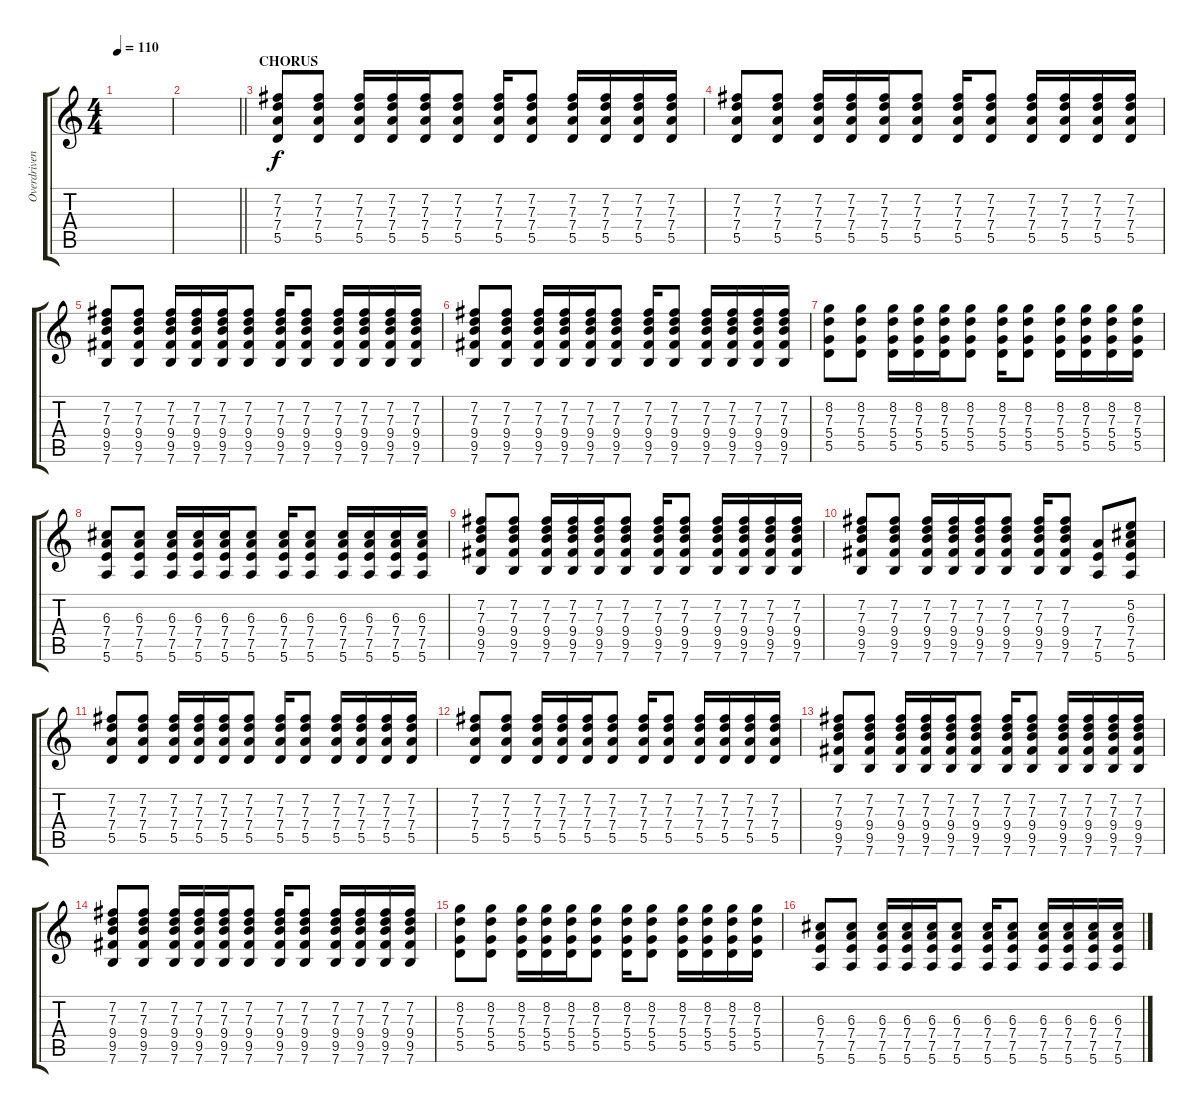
\track ("Overdriven" "Overdriven") {instrument electricguitarclean}
\staff {score tabs}
\tuning (E4 B3 G3 D3 A2 E2) {hide}
\ts (4 4)
\tempo 110
\clef g2
\ks c
|
\barLineRight lightlight
|
\section ("" "CHORUS")
(7.2 7.3 7.4 5.5).8{volume 16 balance 8} (7.2 7.3 7.4 5.5).8 (7.2 7.3 7.4 5.5).16 (7.2 7.3 7.4 5.5).16 (7.2 7.3 7.4 5.5).16 (7.2 7.3 7.4 5.5).8 (7.2 7.3 7.4 5.5).16 (7.2 7.3 7.4 5.5).8 (7.2 7.3 7.4 5.5).16 (7.2 7.3 7.4 5.5).16 (7.2 7.3 7.4 5.5).16 (7.2 7.3 7.4 5.5).16 |
(7.2 7.3 7.4 5.5).8 (7.2 7.3 7.4 5.5).8 (7.2 7.3 7.4 5.5).16 (7.2 7.3 7.4 5.5).16 (7.2 7.3 7.4 5.5).16 (7.2 7.3 7.4 5.5).8 (7.2 7.3 7.4 5.5).16 (7.2 7.3 7.4 5.5).8 (7.2 7.3 7.4 5.5).16 (7.2 7.3 7.4 5.5).16 (7.2 7.3 7.4 5.5).16 (7.2 7.3 7.4 5.5).16 |
(7.2 7.3 9.4 9.5 7.6).8 (7.2 7.3 9.4 9.5 7.6).8 (7.2 7.3 9.4 9.5 7.6).16 (7.2 7.3 9.4 9.5 7.6).16 (7.2 7.3 9.4 9.5 7.6).16 (7.2 7.3 9.4 9.5 7.6).8 (7.2 7.3 9.4 9.5 7.6).16 (7.2 7.3 9.4 9.5 7.6).8 (7.2 7.3 9.4 9.5 7.6).16 (7.2 7.3 9.4 9.5 7.6).16 (7.2 7.3 9.4 9.5 7.6).16 (7.2 7.3 9.4 9.5 7.6).16 |
(7.2 7.3 9.4 9.5 7.6).8 (7.2 7.3 9.4 9.5 7.6).8 (7.2 7.3 9.4 9.5 7.6).16 (7.2 7.3 9.4 9.5 7.6).16 (7.2 7.3 9.4 9.5 7.6).16 (7.2 7.3 9.4 9.5 7.6).8 (7.2 7.3 9.4 9.5 7.6).16 (7.2 7.3 9.4 9.5 7.6).8 (7.2 7.3 9.4 9.5 7.6).16 (7.2 7.3 9.4 9.5 7.6).16 (7.2 7.3 9.4 9.5 7.6).16 (7.2 7.3 9.4 9.5 7.6).16 |
(8.2 7.3 5.4 5.5).8 (8.2 7.3 5.4 5.5).8 (8.2 7.3 5.4 5.5).16 (8.2 7.3 5.4 5.5).16 (8.2 7.3 5.4 5.5).16 (8.2 7.3 5.4 5.5).8 (8.2 7.3 5.4 5.5).16 (8.2 7.3 5.4 5.5).8 (8.2 7.3 5.4 5.5).16 (8.2 7.3 5.4 5.5).16 (8.2 7.3 5.4 5.5).16 (8.2 7.3 5.4 5.5).16 |
(6.3 7.4 7.5 5.6).8 (6.3 7.4 7.5 5.6).8 (6.3 7.4 7.5 5.6).16 (6.3 7.4 7.5 5.6).16 (6.3 7.4 7.5 5.6).16 (6.3 7.4 7.5 5.6).8 (6.3 7.4 7.5 5.6).16 (6.3 7.4 7.5 5.6).8 (6.3 7.4 7.5 5.6).16 (6.3 7.4 7.5 5.6).16 (6.3 7.4 7.5 5.6).16 (6.3 7.4 7.5 5.6).16 |
(7.2 7.3 9.4 9.5 7.6).8 (7.2 7.3 9.4 9.5 7.6).8 (7.2 7.3 9.4 9.5 7.6).16 (7.2 7.3 9.4 9.5 7.6).16 (7.2 7.3 9.4 9.5 7.6).16 (7.2 7.3 9.4 9.5 7.6).8 (7.2 7.3 9.4 9.5 7.6).16 (7.2 7.3 9.4 9.5 7.6).8 (7.2 7.3 9.4 9.5 7.6).16 (7.2 7.3 9.4 9.5 7.6).16 (7.2 7.3 9.4 9.5 7.6).16 (7.2 7.3 9.4 9.5 7.6).16 |
(7.2 7.3 9.4 9.5 7.6).8 (7.2 7.3 9.4 9.5 7.6).8 (7.2 7.3 9.4 9.5 7.6).16 (7.2 7.3 9.4 9.5 7.6).16 (7.2 7.3 9.4 9.5 7.6).16 (7.2 7.3 9.4 9.5 7.6).8 (7.2 7.3 9.4 9.5 7.6).16 (7.2 7.3 9.4 9.5 7.6).8 (7.4 7.5 5.6).8 (5.2 6.3 7.4 7.5 5.6).8 |
(7.2 7.3 7.4 5.5).8 (7.2 7.3 7.4 5.5).8 (7.2 7.3 7.4 5.5).16 (7.2 7.3 7.4 5.5).16 (7.2 7.3 7.4 5.5).16 (7.2 7.3 7.4 5.5).8 (7.2 7.3 7.4 5.5).16 (7.2 7.3 7.4 5.5).8 (7.2 7.3 7.4 5.5).16 (7.2 7.3 7.4 5.5).16 (7.2 7.3 7.4 5.5).16 (7.2 7.3 7.4 5.5).16 |
(7.2 7.3 7.4 5.5).8 (7.2 7.3 7.4 5.5).8 (7.2 7.3 7.4 5.5).16 (7.2 7.3 7.4 5.5).16 (7.2 7.3 7.4 5.5).16 (7.2 7.3 7.4 5.5).8 (7.2 7.3 7.4 5.5).16 (7.2 7.3 7.4 5.5).8 (7.2 7.3 7.4 5.5).16 (7.2 7.3 7.4 5.5).16 (7.2 7.3 7.4 5.5).16 (7.2 7.3 7.4 5.5).16 |
(7.2 7.3 9.4 9.5 7.6).8 (7.2 7.3 9.4 9.5 7.6).8 (7.2 7.3 9.4 9.5 7.6).16 (7.2 7.3 9.4 9.5 7.6).16 (7.2 7.3 9.4 9.5 7.6).16 (7.2 7.3 9.4 9.5 7.6).8 (7.2 7.3 9.4 9.5 7.6).16 (7.2 7.3 9.4 9.5 7.6).8 (7.2 7.3 9.4 9.5 7.6).16 (7.2 7.3 9.4 9.5 7.6).16 (7.2 7.3 9.4 9.5 7.6).16 (7.2 7.3 9.4 9.5 7.6).16 |
(7.2 7.3 9.4 9.5 7.6).8 (7.2 7.3 9.4 9.5 7.6).8 (7.2 7.3 9.4 9.5 7.6).16 (7.2 7.3 9.4 9.5 7.6).16 (7.2 7.3 9.4 9.5 7.6).16 (7.2 7.3 9.4 9.5 7.6).8 (7.2 7.3 9.4 9.5 7.6).16 (7.2 7.3 9.4 9.5 7.6).8 (7.2 7.3 9.4 9.5 7.6).16 (7.2 7.3 9.4 9.5 7.6).16 (7.2 7.3 9.4 9.5 7.6).16 (7.2 7.3 9.4 9.5 7.6).16 |
(8.2 7.3 5.4 5.5).8 (8.2 7.3 5.4 5.5).8 (8.2 7.3 5.4 5.5).16 (8.2 7.3 5.4 5.5).16 (8.2 7.3 5.4 5.5).16 (8.2 7.3 5.4 5.5).8 (8.2 7.3 5.4 5.5).16 (8.2 7.3 5.4 5.5).8 (8.2 7.3 5.4 5.5).16 (8.2 7.3 5.4 5.5).16 (8.2 7.3 5.4 5.5).16 (8.2 7.3 5.4 5.5).16 |
(6.3 7.4 7.5 5.6).8 (6.3 7.4 7.5 5.6).8 (6.3 7.4 7.5 5.6).16 (6.3 7.4 7.5 5.6).16 (6.3 7.4 7.5 5.6).16 (6.3 7.4 7.5 5.6).8 (6.3 7.4 7.5 5.6).16 (6.3 7.4 7.5 5.6).8 (6.3 7.4 7.5 5.6).16 (6.3 7.4 7.5 5.6).16 (6.3 7.4 7.5 5.6).16 (6.3 7.4 7.5 5.6).16
